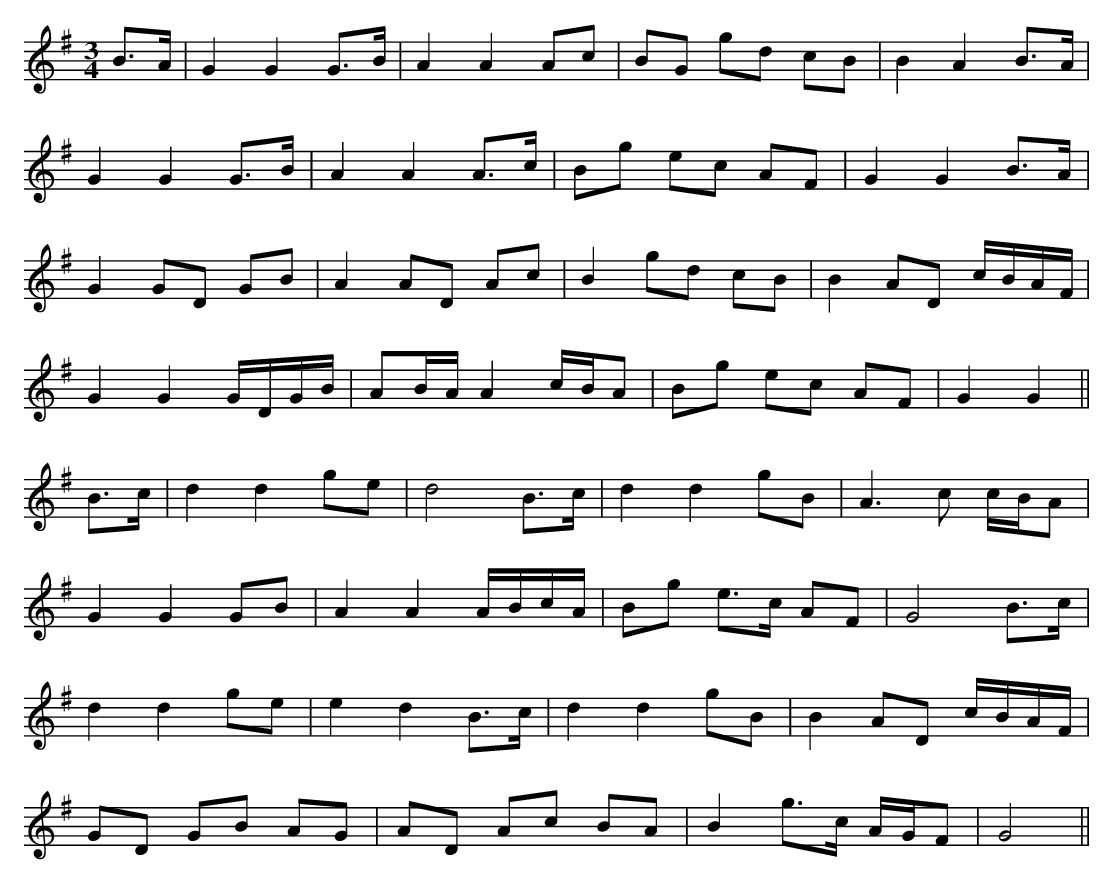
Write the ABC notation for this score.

X:1
M:3/4
K:G
B>A|G2 G2 G>B|A2 A2 Ac|BG gd cB|B2 A2 B>A|
G2 G2 G>B|A2 A2 A>c|Bg ec AF|G2 G2 B>A|
G2 GD GB|A2 AD Ac|B2 gd cB|B2 AD c/B/A/F/|
G2 G2 G/D/G/B/|AB/A/ A2 c/B/A|Bg ec AF|G2 G2||
B>c|d2 d2 ge|d4 B>c|d2 d2 gB|A3 c c/B/A|
G2 G2 GB|A2 A2 A/B/c/A/|Bg e>c AF|G4 B>c|
d2 d2 ge|e2 d2 B>c|d2 d2 gB|B2 AD c/B/A/F/|
GD GB AG|AD Ac BA|B2 g>c A/G/F|G4||
